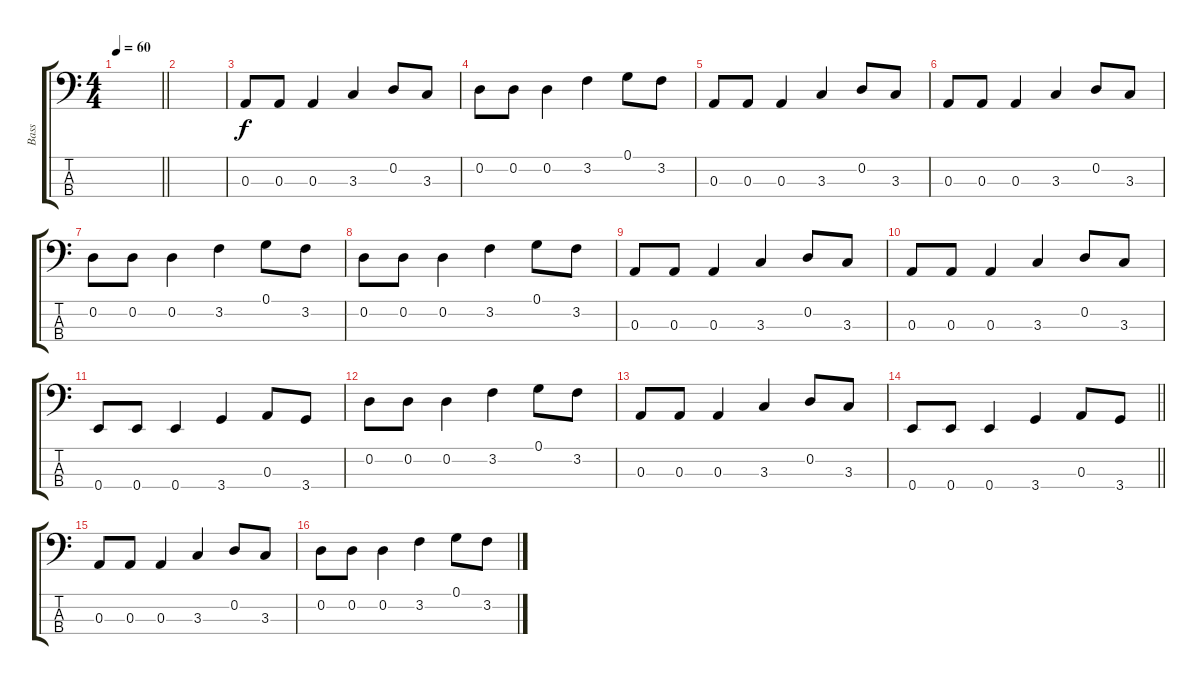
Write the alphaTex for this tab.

\track ("Bass" "Bass") {instrument electricbassfinger}
\staff {score tabs}
\tuning (G2 D2 A1 E1) {hide}
\ts (4 4)
\tempo 60
\clef f4
\barLineRight lightlight
\ks c
|
\section ("" "")
|
0.3.8 0.3.8 0.3.4 3.3.4 0.2.8 3.3.8 |
0.2.8 0.2.8 0.2.4 3.2.4 0.1.8 3.2.8 |
0.3.8 0.3.8 0.3.4 3.3.4 0.2.8 3.3.8 |
0.3.8 0.3.8 0.3.4 3.3.4 0.2.8 3.3.8 |
0.2.8 0.2.8 0.2.4 3.2.4 0.1.8 3.2.8 |
0.2.8 0.2.8 0.2.4 3.2.4 0.1.8 3.2.8 |
0.3.8 0.3.8 0.3.4 3.3.4 0.2.8 3.3.8 |
0.3.8 0.3.8 0.3.4 3.3.4 0.2.8 3.3.8 |
0.4.8 0.4.8 0.4.4 3.4.4 0.3.8 3.4.8 |
0.2.8 0.2.8 0.2.4 3.2.4 0.1.8 3.2.8 |
0.3.8 0.3.8 0.3.4 3.3.4 0.2.8 3.3.8 |
\barLineRight lightlight
0.4.8 0.4.8 0.4.4 3.4.4 0.3.8 3.4.8 |
\section ("" "")
0.3.8 0.3.8 0.3.4 3.3.4 0.2.8 3.3.8 |
0.2.8 0.2.8 0.2.4 3.2.4 0.1.8 3.2.8
